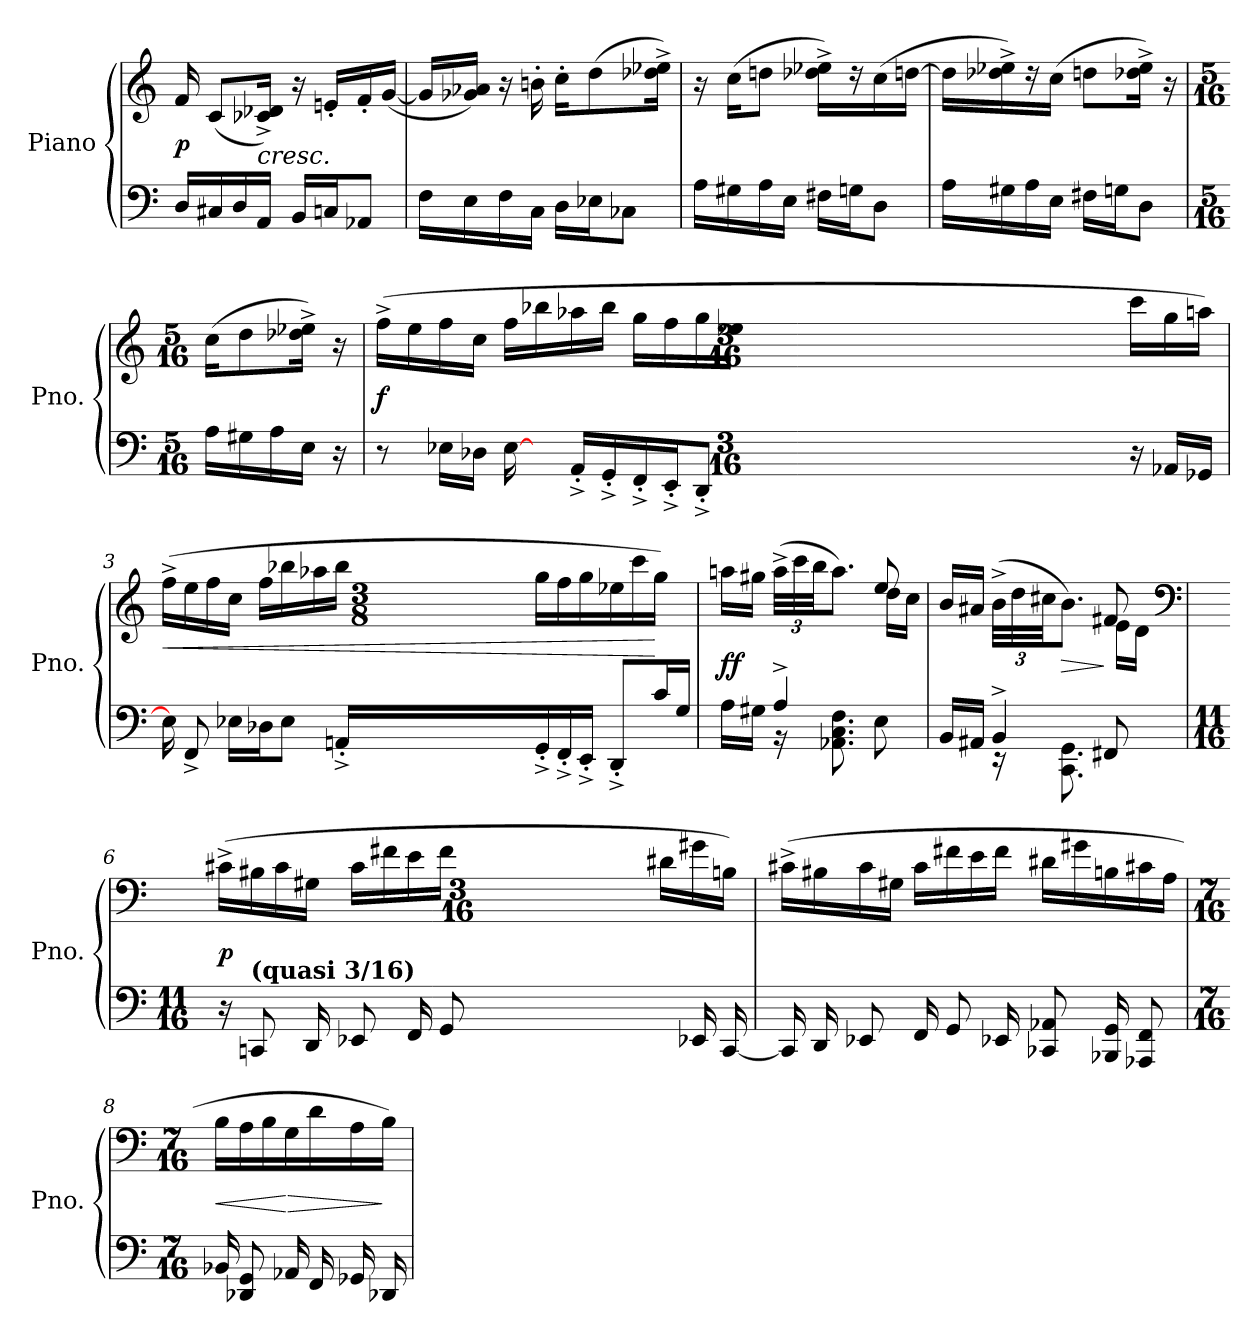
**kern	**kern	**dynam
*part1	*part1	*part1
*staff2	*staff1	*staff1/2
*I"Piano	*	*
*I'Pno.	*	*
*clefF4	*clefG2	*
*k[]	*k[]	*
*C:	*C:	*
=	=	=
16DLL	16f	p
16C#X	(8cL	.
16D	.	.
!	!LO:TX:b:i:t=cresc.	!
16AAJJ	16c-X^ 16d-X^Jk)	.
16BBLL	16r	.
16CnJ	16en'LL	.
8AA-XJ	16f'	.
.	([16gJJ	.
=	=	=
16FLL	16gLL]	.
16E	16g-X 16a-XJJ)	.
16F	16r	.
16CJJ	16bn'	.
16DLL	16cc'KL	.
16E-XJ	(8dd	.
8C-XJ	.	.
.	16dd-X^ 16ee-X^Jk)	.
=	=	=
16ALL	16r	.
16G#X	(16ccKL	.
16A	8ddnJ	.
16EJJ	.	.
16F#XLL	16dd-X^ 16ee-X^LL)	.
16GnJ	16r	.
8DJ	(16cc	.
.	[16ddnJJ	.
=	=	=
16ALL	16ddLL]	.
16G#X	16dd-X^ 16ee-X^)	.
16A	16r	.
16EJJ	(16ccJJ	.
16F#XLL	8ddnL	.
16GnJ	.	.
8DJ	16dd-X^ 16ee-^Jk)	.
.	16r	.
=1	=1	=1
*M5/16	*M5/16	*
16ALL	(16ccKL	.
16G#X	8dd	.
16A	.	.
16EJJ	16dd-X^ 16ee-X^Jk)	.
16r	16r	.
=2	=2	=2
8r	(16ff^LL	f
.	16ee	.
16E-XLL	16ff	.
16D-XJJ	16ccJJ	.
[16E-	16ffLL	.
16ryy	16bb-X	.
16AA'^LL	16aa-X	.
16GG'^	16bb-JJ	.
16FF'^	16ggLL	.
16EE'^J	16ff	.
8DD'^J	16gg	.
.	16ee-XJJ	.
*M3/16	*M3/16	*
16r	16cccLL	.
16AA-XLL	16gg	.
16GG-XJJ	16aanJJ)	.
=3	=3	=3
16E-]	(16ff^LL	<
8FF^	16ee	.
.	16ff	.
16E-XLL	16ccJJ	.
16D-XJ	16ffLL	.
8E-J	16bb-X	.
.	16aa-X	.
16AAn'^LL	16bb-JJ	.
*M3/8	*M3/8	*
16GG'^	16ggLL	.
16FF'^	16ff	.
16EE'^JJ	16gg	.
8DD'^L	16ee-X	.
.	16ccc	.
16cL	16ggJJ)	[
16GJJ	16ryy	.
=4	=4	=4
*^	*^	*
16ryy	16ALL	16aanLL	4.ryy	ff
16ryy	16G#XJJ	16gg#XJJ	.	.
4A^	16r	(48aa^LLL	.	.
.	.	48ccc	.	.
.	.	48bbJJ	.	.
.	8.AA-X 8.C 8.F	8.aaJ)	.	.
8E	8ryy	8ee	16ddLL	.
.	.	.	16ccJJ	.
=5	=5	=5	=5	=5
16BBLL	8ryy	16bLL	4.ryy	.
16AA#XJJ	.	16a#XJJ	.	.
4BB^	16r	(48b^LLL	.	.
.	.	48dd	.	.
.	.	48cc#XJJ	.	.
.	8.CC 8.GG	8.bJ)	.	>
8FF#X	8ryy	8f#X	16eLL	]
.	.	.	16dJJ	.
*v	*v	*	*	*
*	*v	*v	*
*	*clefF4	*
=6	=6	=6
*M11/16	*	*
16r	(16c#X^LL	p
!LO:TX:a:B:t=(quasi 3/16)	!	!
8CCn	16B#X	.
.	16c#	.
16DD	16G#XJJ	.
8EE-X	16c#LL	.
.	16f#X	.
16FF	16e	.
8GG	16f#JJ	.
*	*M3/16	*
.	16d#XLL	.
16EE-X	16g#X	.
[16CC	16BnJJ)	.
=7	=7	=7
16CC]	(16c#X^LL	.
16DD	16B#X	.
8EE-X	16c#	.
.	16G#XJJ	.
16FF	16c#LL	.
8GG	16f#X	.
.	16e	.
16EE-X	16f#JJ	.
8CC-X 8AA-X	16d#XLL	.
.	16g#X	.
16BBB-X 16GG	16Bn	.
8AAA-X 8FF	16c#X	.
.	16AJJ	.
=8	=8	=8
*M7/16	*M7/16	*
16BB-X	16BLL	<
8DD-X 8GG	16A	.
.	16B	.
16AA-X	16G	[ >
16FF	16d	.
16GG-X	16A	.
16DD-X	16BJJ)	]
=	=	=
*-	*-	*-
